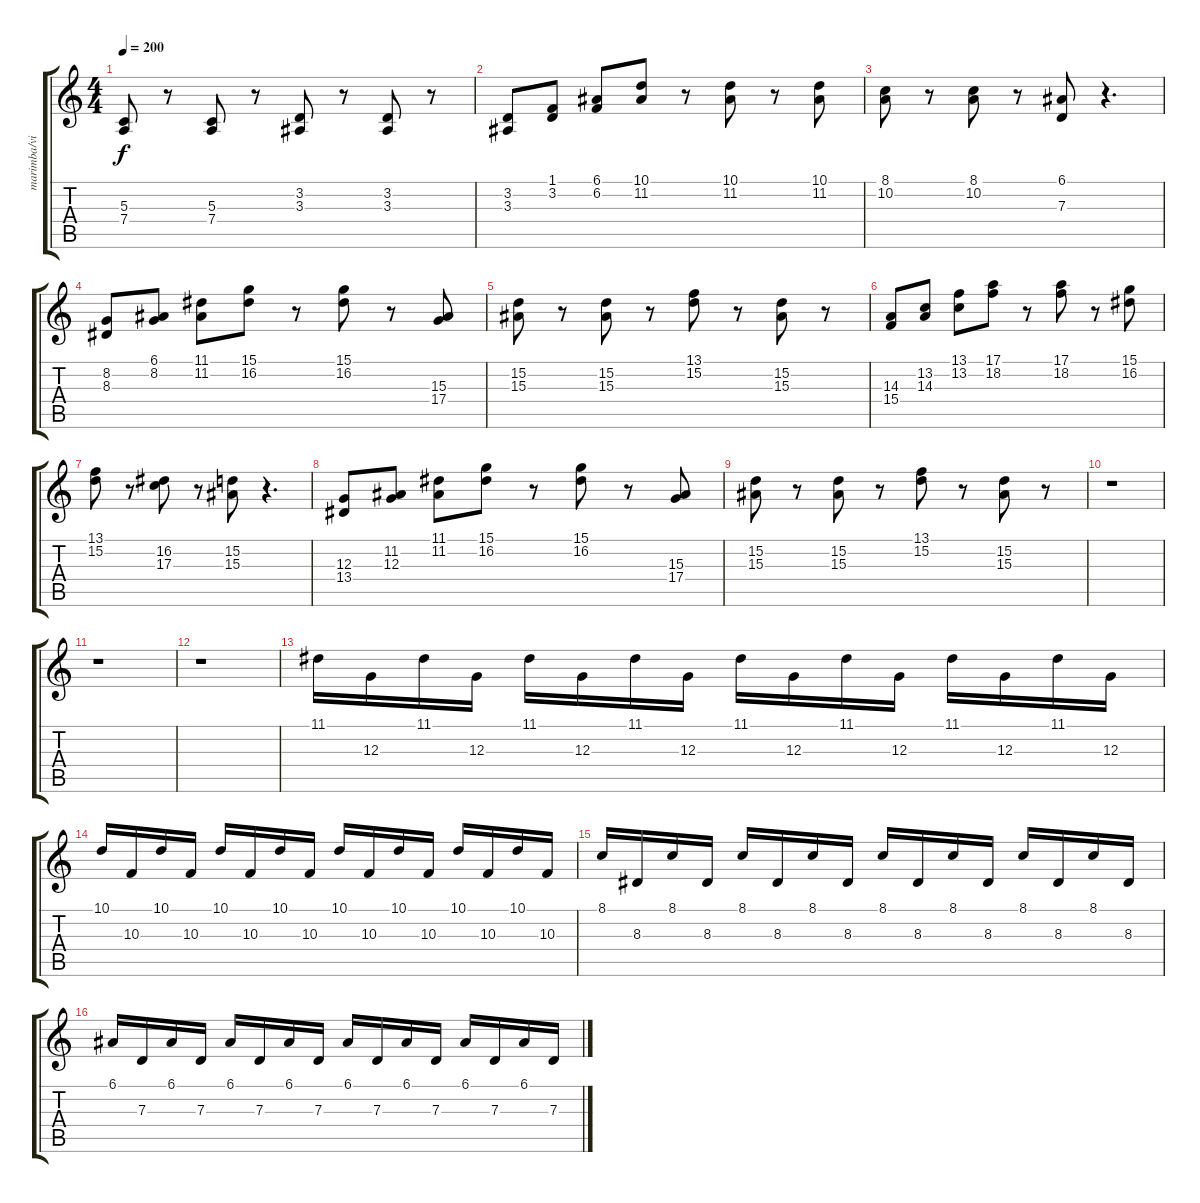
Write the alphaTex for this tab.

\track ("marimba/vibe        " "marimba/vi") {instrument marimba}
\staff {score tabs}
\tuning (E4 B3 G3 D3 A2 E2) {hide}
\ts (4 4)
\tempo 200
\clef g2
\ks c
(5.3 7.4).8{dy f} r.8 (5.3 7.4).8 r.8 (3.2 3.3).8 r.8 (3.2 3.3).8 r.8 |
(3.2 3.3).8 (1.1 3.2).8 (6.1 6.2).8 (10.1 11.2).8 r.8 (10.1 11.2).8 r.8 (10.1 11.2).8 |
(8.1 10.2).8 r.8 (8.1 10.2).8 r.8 (6.1 7.3).8 r.4{d} |
(8.2 8.3).8 (6.1 8.2).8 (11.1 11.2).8 (15.1 16.2).8 r.8 (15.1 16.2).8 r.8 (15.3 17.4).8 |
(15.2 15.3).8 r.8 (15.2 15.3).8 r.8 (13.1 15.2).8 r.8 (15.2 15.3).8 r.8 |
(14.3 15.4).8 (13.2 14.3).8 (13.1 13.2).8 (17.1 18.2).8 r.8 (17.1 18.2).8 r.8 (15.1 16.2).8 |
(13.1 15.2).8 r.8 (16.2 17.3).8 r.8 (15.2 15.3).8 r.4{d} |
(12.3 13.4).8 (11.2 12.3).8 (11.1 11.2).8 (15.1 16.2).8 r.8 (15.1 16.2).8 r.8 (15.3 17.4).8 |
(15.2 15.3).8 r.8 (15.2 15.3).8 r.8 (13.1 15.2).8 r.8 (15.2 15.3).8 r.8 |
r.1 |
r.1 |
r.1 |
11.1.16 12.3.16 11.1.16 12.3.16 11.1.16 12.3.16 11.1.16 12.3.16 11.1.16 12.3.16 11.1.16 12.3.16 11.1.16 12.3.16 11.1.16 12.3.16 |
10.1.16 10.3.16 10.1.16 10.3.16 10.1.16 10.3.16 10.1.16 10.3.16 10.1.16 10.3.16 10.1.16 10.3.16 10.1.16 10.3.16 10.1.16 10.3.16 |
8.1.16 8.3.16 8.1.16 8.3.16 8.1.16 8.3.16 8.1.16 8.3.16 8.1.16 8.3.16 8.1.16 8.3.16 8.1.16 8.3.16 8.1.16 8.3.16 |
6.1.16 7.3.16 6.1.16 7.3.16 6.1.16 7.3.16 6.1.16 7.3.16 6.1.16 7.3.16 6.1.16 7.3.16 6.1.16 7.3.16 6.1.16 7.3.16
